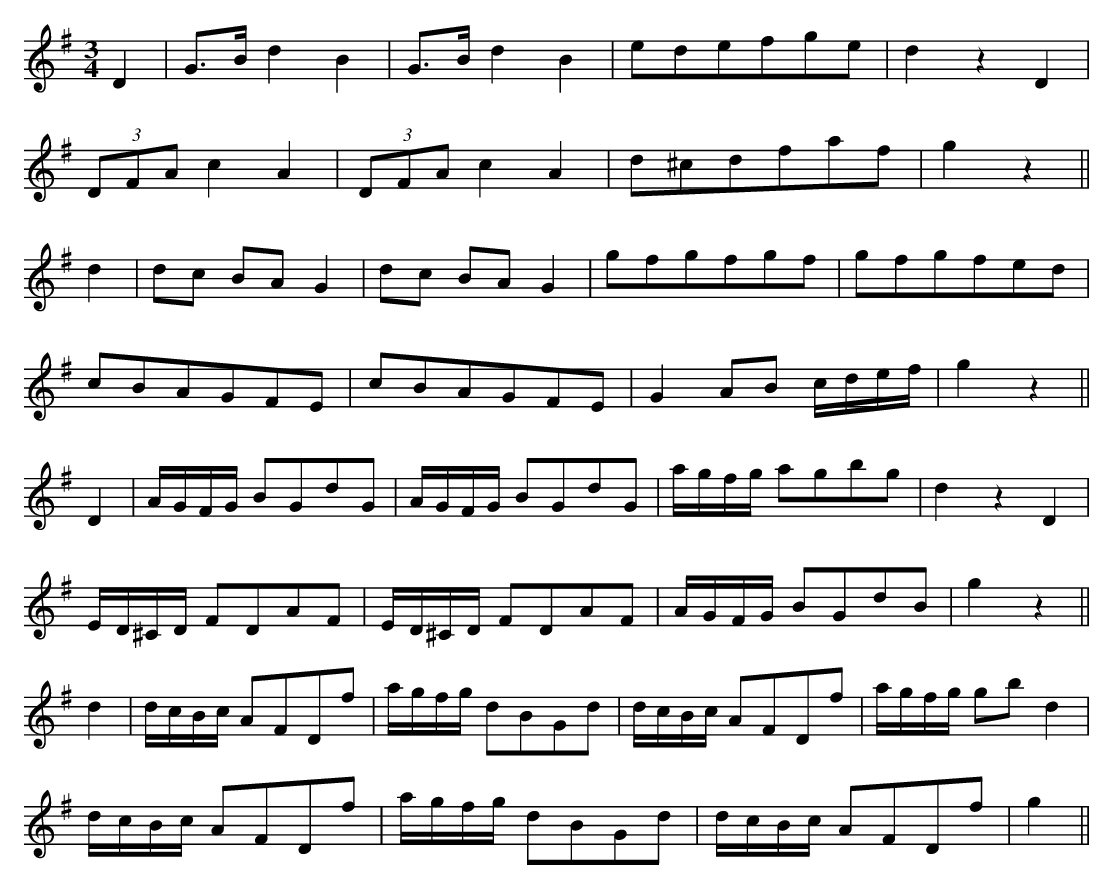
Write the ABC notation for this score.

X:1
M:3/4
K:G
D2|G>B d2 B2|G>B d2 B2|edefge|d2 z2 D2|
(3DFA c2 A2|(3DFA c2 A2|d^cdfaf|g2 z2||
d2|dc BA G2|dc BA G2|gfgfgf|gfgfed|
cBAGFE|cBAGFE|G2 AB c/d/e/f/|g2 z2||
D2|A/G/F/G/ BGdG|A/G/F/G/ BGdG|a/g/f/g/ agbg|d2 z2 D2|
E/D/^C/D/ FDAF|E/D/^C/D/ FDAF|A/G/F/G/ BGdB|g2 z2||
d2|d/c/B/c/ AFDf|a/g/f/g/ dBGd|d/c/B/c/ AFDf|a/g/f/g/ gb d2|
d/c/B/c/ AFDf|a/g/f/g/ dBGd|d/c/B/c/ AFDf|g2||
